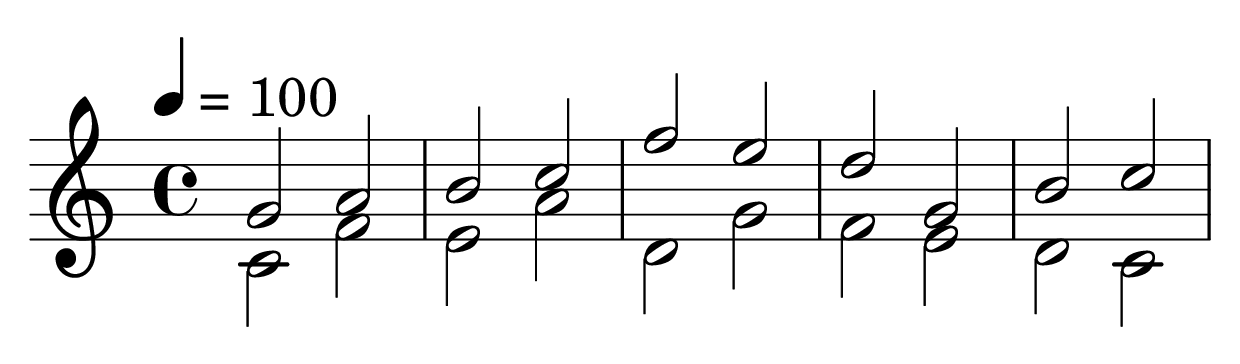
\version "2.24.1"

\include "page.ly"

global = {
  \time  4/4
  \tempo 4 = 100
}

% See `https://youtu.be/J0Xkhgw-oPM?t=245`.

\parallelMusic voiceUpper, voiceLower {
  g2    a   |
  c2    f   | % cantus firmus

  b     c   |
  e     a   | % cantus firmus

  f     e   |
  d,    g   | % cantus firmus

  d     g,  |
  f     e   | % cantus firmus

  b     c   |
  d     c   | % cantus firmus
}

\score {
  \new Staff \with { midiInstrument = "clarinet" } {
    \global
    \clef treble
    << \relative c'' \voiceUpper \\ \relative c' \voiceLower >>
  }
  \layout { }
  \midi { }
}
